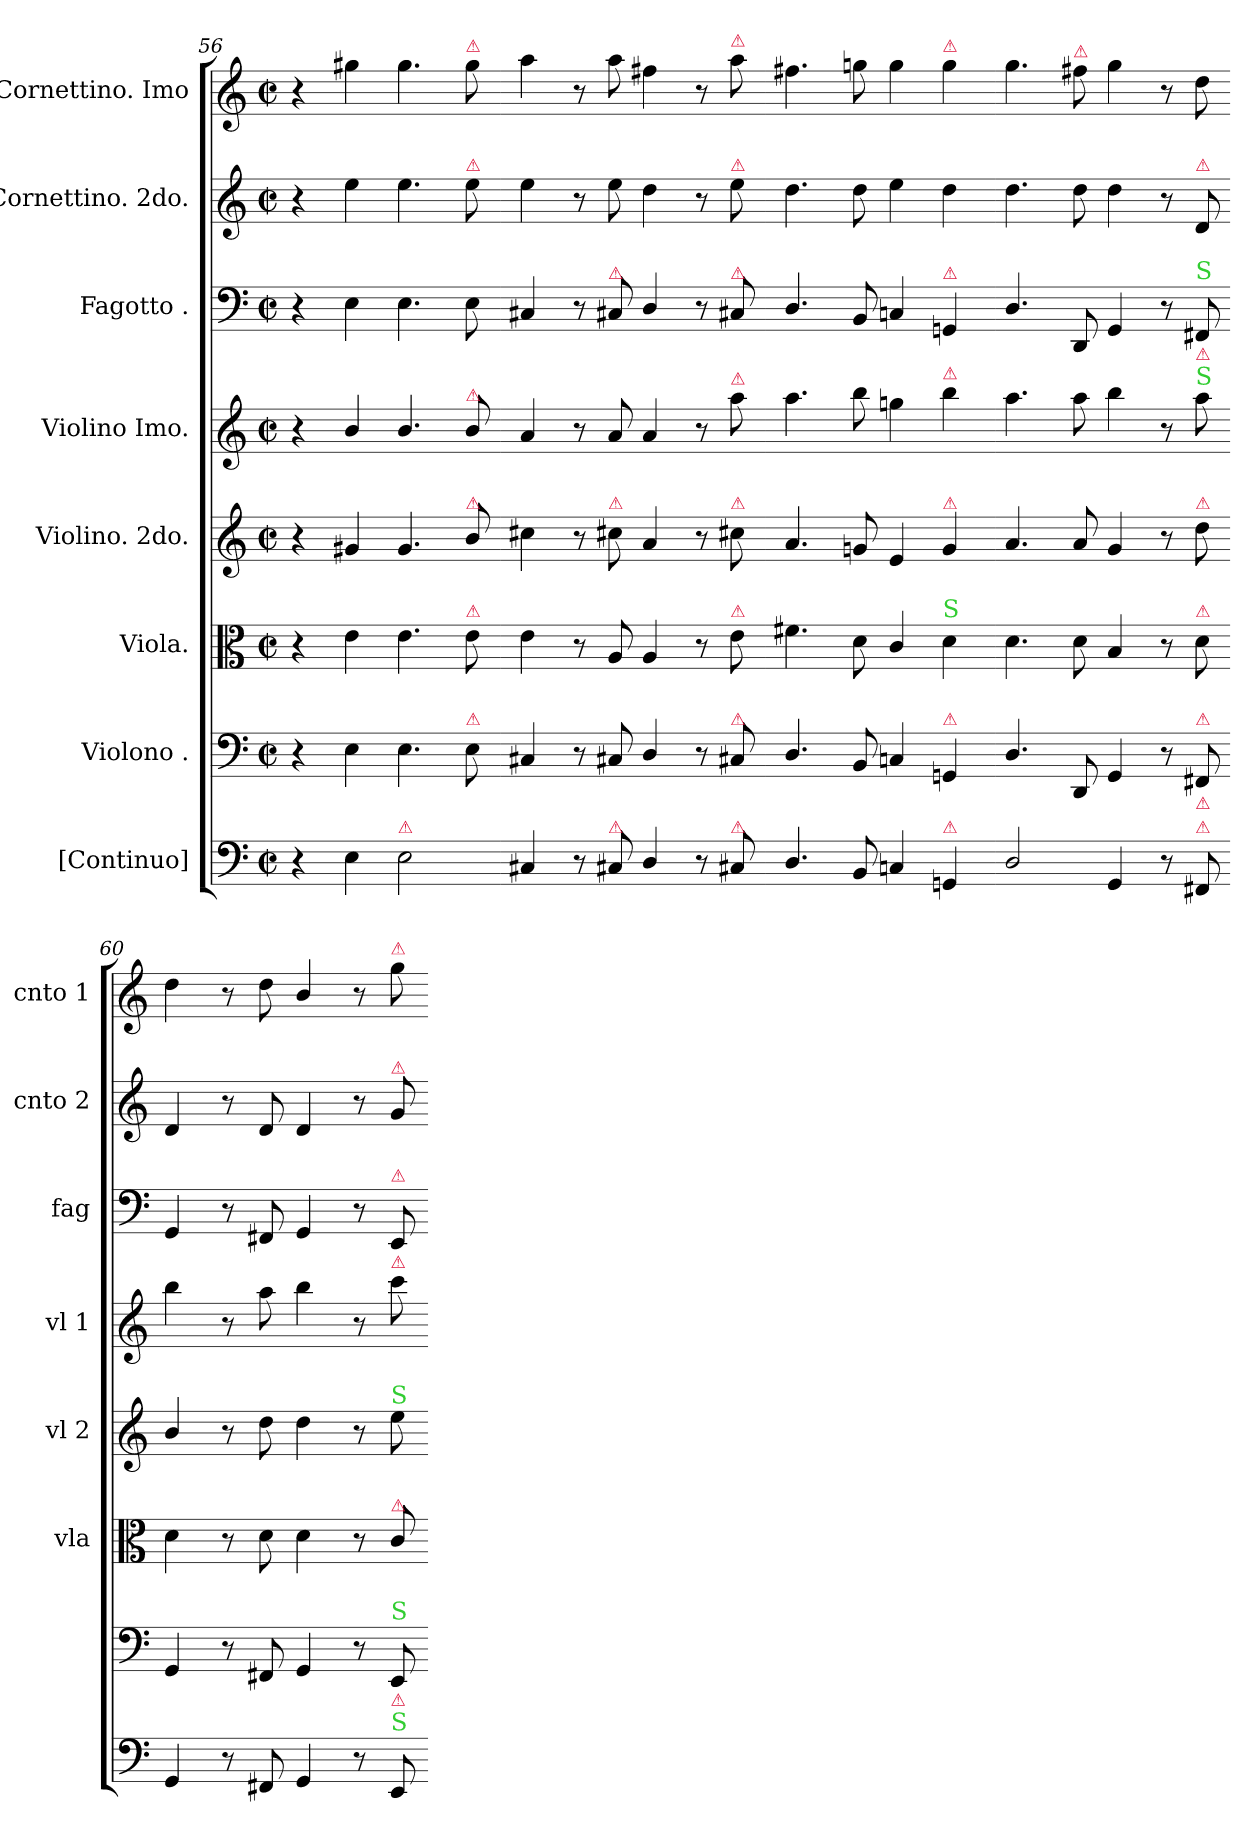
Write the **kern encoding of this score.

**kern	**kern	**kern	**kern	**kern	**kern	**kern	**kern
*part8	*part7	*part6	*part5	*part4	*part3	*part2	*part1
*staff8	*staff7	*staff6	*staff5	*staff4	*staff3	*staff2	*staff1
*I"[Continuo]	*I"Violono .	*I"Viola.	*I"Violino. 2do.	*I"Violino Imo.	*I"Fagotto .	*I"Cornettino. 2do.	*I"Cornettino. Imo
*	*	*I'vla	*I'vl 2	*I'vl 1	*I'fag	*I'cnto 2	*I'cnto 1
*clefF4	*clefF4	*clefC3	*clefG2	*clefG2	*clefF4	*clefG2	*clefG2
*k[]	*k[]	*k[]	*k[]	*k[]	*k[]	*k[]	*k[]
*C:	*C:	*C:	*C:	*C:	*C:	*C:	*C:
*M2/2	*M2/2	*M2/2	*M2/2	*M2/2	*M2/2	*M2/2	*M2/2
*met(c|)	*met(c|)	*met(c|)	*met(c|)	*met(c|)	*met(c|)	*met(c|)	*met(c|)
=56	=56	=56	=56	=56	=56	=56	=56
4r	4r	4r	4r	4r	4r	4r	4r
4E\	4E\	4e\	4g#X/	4b/	4E\	4ee\	4gg#X\
!LO:TX:a:color=crimson:t=⚠	!	!	!	!	!	!	!
2E\	4.E\	4.e\	4.g#/	4.b/	4.E\	4.ee\	4.gg#\
!	!	!	!	!	!	!	!LO:TX:a:color=crimson:t=⚠
!	!	!	!	!	!	!LO:TX:a:color=crimson:t=⚠	!
!	!	!	!	!LO:TX:a:color=crimson:t=⚠	!	!	!
!	!	!	!LO:TX:a:color=crimson:t=⚠	!	!	!	!
!	!	!LO:TX:a:color=crimson:t=⚠	!	!	!	!	!
!	!LO:TX:a:color=crimson:t=⚠	!	!	!	!	!	!
.	8E\	8e\	8b/	8b/	8E\	8ee\	8gg#\
=57-	=57-	=57-	=57-	=57-	=57-	=57-	=57-
4C#X/	4C#X/	4e\	4cc#X\	4a/	4C#X/	4ee\	4aa\
8r	8r	8r	8r	8r	8r	8r	8r
!	!	!	!	!	!LO:TX:a:color=crimson:t=⚠	!	!
!	!	!	!LO:TX:a:color=crimson:t=⚠	!	!	!	!
!LO:TX:a:color=crimson:t=⚠	!	!	!	!	!	!	!
8C#X/	8C#X/	8A/	8cc#X\	8a/	8C#X/	8ee\	8aa\
4D/	4D/	4A/	4a/	4a/	4D/	4dd\	4ff#X\
8r	8r	8r	8r	8r	8r	8r	8r
!	!	!	!	!	!	!	!LO:TX:a:color=crimson:t=⚠
!	!	!	!	!	!	!LO:TX:a:color=crimson:t=⚠	!
!	!	!	!	!	!LO:TX:a:color=crimson:t=⚠	!	!
!	!	!	!	!LO:TX:a:color=crimson:t=⚠	!	!	!
!	!	!	!LO:TX:a:color=crimson:t=⚠	!	!	!	!
!	!	!LO:TX:a:color=crimson:t=⚠	!	!	!	!	!
!	!LO:TX:a:color=crimson:t=⚠	!	!	!	!	!	!
!LO:TX:a:color=crimson:t=⚠	!	!	!	!	!	!	!
8C#X/	8C#X/	8e\	8cc#X\	8aa\	8C#X/	8ee\	8aa\
=58-	=58-	=58-	=58-	=58-	=58-	=58-	=58-
4.D/	4.D/	4.f#X\	4.a/	4.aa\	4.D/	4.dd\	4.ff#X\
8BB/	8BB/	8d\	8gn/	8bb\	8BB/	8dd\	8ggn\
4Cn/	4Cn/	4c/	4e/	4ggn\	4Cn/	4ee\	4gg\
!	!	!	!	!	!	!	!LO:TX:a:color=crimson:t=⚠
!	!	!	!	!	!LO:TX:a:color=crimson:t=⚠	!	!
!	!	!	!	!LO:TX:a:color=crimson:t=⚠	!	!	!
!	!	!	!LO:TX:a:color=crimson:t=⚠	!	!	!	!
!	!	!LO:TX:a:color=limegreen:t=S	!	!	!	!	!
!	!LO:TX:a:color=crimson:t=⚠	!	!	!	!	!	!
!LO:TX:a:color=crimson:t=⚠	!	!	!	!	!	!	!
4GGn/	4GGn/	4d\	4g/	4bb\	4GGn/	4dd\	4gg\
=59-	=59-	=59-	=59-	=59-	=59-	=59-	=59-
2D/	4.D/	4.d\	4.a/	4.aa\	4.D/	4.dd\	4.gg\
!	!	!	!	!	!	!	!LO:TX:a:color=crimson:t=⚠
.	8DD/	8d\	8a/	8aa\	8DD/	8dd\	8ff#X\
4GG/	4GG/	4B/	4g/	4bb\	4GG/	4dd\	4gg\
8r	8r	8r	8r	8r	8r	8r	8r
!	!	!	!	!	!	!LO:TX:a:color=crimson:t=⚠	!
!	!	!	!	!	!LO:TX:a:color=limegreen:t=S	!	!
!	!	!	!	!LO:TX:a:color=limegreen:t=S	!	!	!
!	!	!	!	!LO:TX:a:color=crimson:t=⚠	!	!	!
!	!	!	!LO:TX:a:color=crimson:t=⚠	!	!	!	!
!	!	!LO:TX:a:color=crimson:t=⚠	!	!	!	!	!
!	!LO:TX:a:color=crimson:t=⚠	!	!	!	!	!	!
!LO:TX:a:color=crimson:t=⚠	!	!	!	!	!	!	!
!LO:TX:a:color=crimson:t=⚠	!	!	!	!	!	!	!
8FF#X/	8FF#X/	8d\	8dd\	8aa\	8FF#X/	8d/	8dd\
=60-	=60-	=60-	=60-	=60-	=60-	=60-	=60-
4GG/	4GG/	4d\	4b/	4bb\	4GG/	4d/	4dd\
8r	8r	8r	8r	8r	8r	8r	8r
8FF#X/	8FF#X/	8d\	8dd\	8aa\	8FF#X/	8d/	8dd\
4GG/	4GG/	4d\	4dd\	4bb\	4GG/	4d/	4b/
8r	8r	8r	8r	8r	8r	8r	8r
!	!	!	!	!	!	!	!LO:TX:a:color=crimson:t=⚠
!	!	!	!	!	!	!LO:TX:a:color=crimson:t=⚠	!
!	!	!	!	!	!LO:TX:a:color=crimson:t=⚠	!	!
!	!	!	!	!LO:TX:a:color=crimson:t=⚠	!	!	!
!	!	!	!LO:TX:a:color=limegreen:t=S	!	!	!	!
!	!	!LO:TX:a:color=crimson:t=⚠	!	!	!	!	!
!	!LO:TX:a:color=limegreen:t=S	!	!	!	!	!	!
!LO:TX:a:color=limegreen:t=S	!	!	!	!	!	!	!
!LO:TX:a:color=crimson:t=⚠	!	!	!	!	!	!	!
8EE/	8EE/	8c/	8ee\	8ccc\	8EE/	8g/	8gg\
=-	=-	=-	=-	=-	=-	=-	=-
*-	*-	*-	*-	*-	*-	*-	*-
